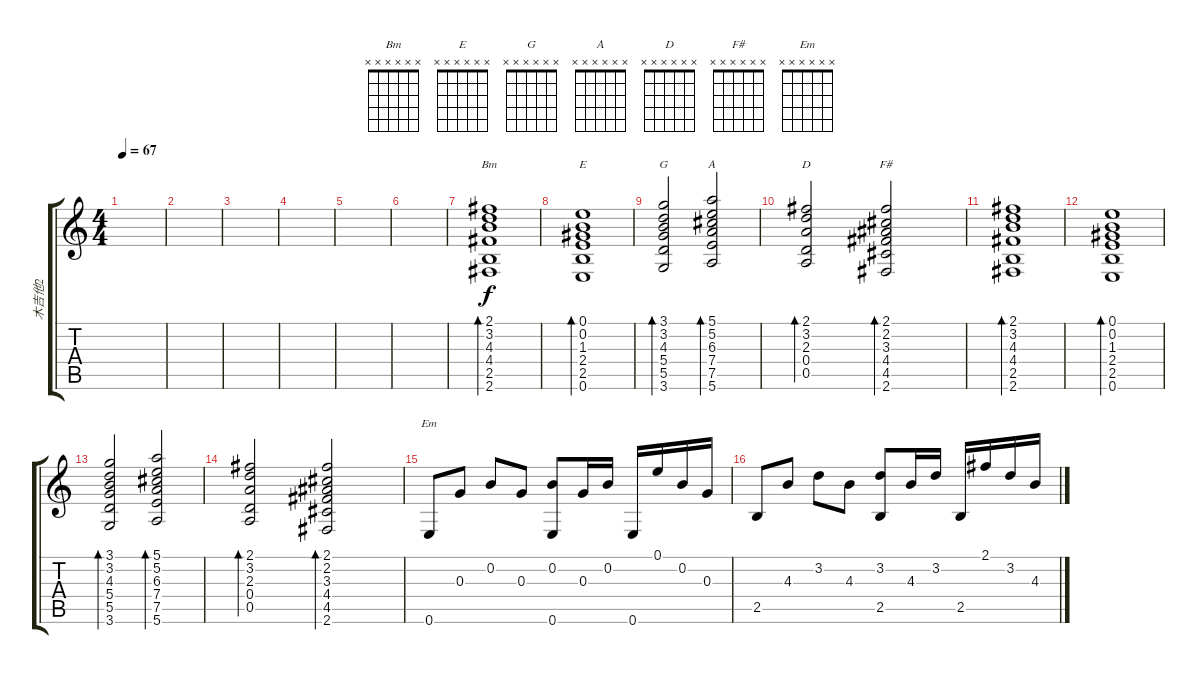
\track ("木吉他2" "木吉他2") {instrument acousticguitarsteel}
\staff {score tabs}
\tuning (E4 B3 G3 D3 A2 E2) {hide}
\chord ("Bm" x x x x x x) {firstfret 0}
\chord ("E" x x x x x x) {firstfret 0}
\chord ("G" x x x x x x) {firstfret 0}
\chord ("A" x x x x x x) {firstfret 0}
\chord ("D" x x x x x x) {firstfret 0}
\chord ("F#" x x x x x x) {firstfret 0}
\chord ("Em" x x x x x x) {firstfret 0}
\ts (4 4)
\tempo 67
\clef g2
\ks c
|
|
|
|
|
|
(2.1 3.2 4.3 4.4 2.5 2.6).1{bd 120 ch "Bm"} |
(0.1 0.2 1.3 2.4 2.5 0.6).1{bd 120 ch "E"} |
(3.1 3.2 4.3 5.4 5.5 3.6).2{bd 120 ch "G"} (5.1 5.2 6.3 7.4 7.5 5.6).2{bd 120 ch "A"} |
(2.1 3.2 2.3 0.4 0.5).2{bd 120 ch "D"} (2.1 2.2 3.3 4.4 4.5 2.6).2{bd 120 ch "F#"} |
(2.1 3.2 4.3 4.4 2.5 2.6).1{bd 120} |
(0.1 0.2 1.3 2.4 2.5 0.6).1{bd 120} |
(3.1 3.2 4.3 5.4 5.5 3.6).2{bd 120} (5.1 5.2 6.3 7.4 7.5 5.6).2{bd 120} |
(2.1 3.2 2.3 0.4 0.5).2{bd 120} (2.1 2.2 3.3 4.4 4.5 2.6).2{bd 120} |
0.6.8{ch "Em"} 0.3.8 0.2.8 0.3.8 (0.2 0.6).8 0.3.16 0.2.16 0.6.16 0.1.16 0.2.16 0.3.16 |
2.5.8 4.3.8 3.2.8 4.3.8 (3.2 2.5).8 4.3.16 3.2.16 2.5.16 2.1.16 3.2.16 4.3.16
